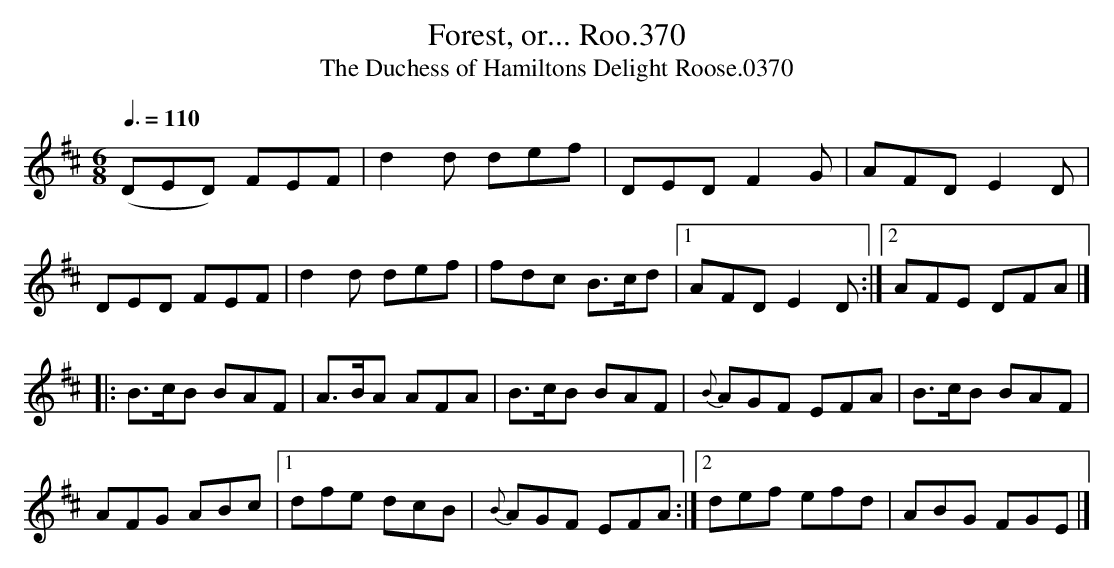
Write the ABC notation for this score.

X:1
T:Forest, or... Roo.370
T:Duchess of Hamiltons Delight Roose.0370, The
Q:3/8=110
M:6/8
L:1/8
K:D
(DED) FEF|d2d def| DED F2G|AFD E2D|
DED FEF|d2d def|fdc B>cd|1AFD E2D:|2AFE DFA|]
|:B>cB BAF|A>BA AFA|B>cB BAF|{B}AGF EFA|B>cB BAF|
AFG ABc|1dfe dcB|{B}AGF EFA:|2def efd| ABG FGE|]
